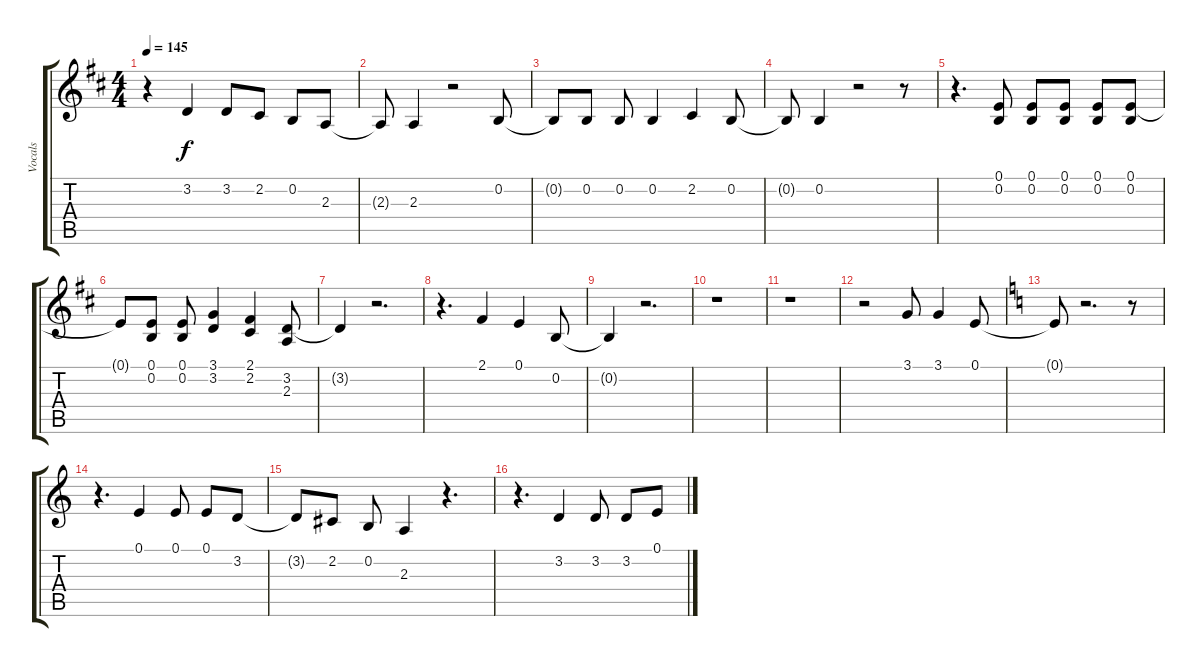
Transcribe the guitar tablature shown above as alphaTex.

\track ("Vocals" "Vocals") {instrument flute}
\staff {score tabs}
\tuning (E4 B3 G3 D3 A2 E2) {hide}
\ts (4 4)
\tempo 145
\clef g2
\ks d
r.4{dy f} 3.2.4 3.2.8 2.2.8 0.2.8 2.3.8 |
2.3{t}.8 2.3.4 r.2 0.2.8 |
0.2{t}.8 0.2.8 0.2.8 0.2.4 2.2.4 0.2.8 |
0.2{t}.8 0.2.4 r.2 r.8 |
r.4{d} (0.1 0.2).8 (0.1 0.2).8 (0.1 0.2).8 (0.1 0.2).8 (0.1 0.2).8 |
0.1{t}.8 (0.1 0.2).8 (0.1 0.2).8 (3.1 3.2).4 (2.1 2.2).4 (3.2 2.3).8 |
3.2{t}.4 r.2{d} |
r.4{d} 2.1.4 0.1.4 0.2.8 |
0.2{t}.4 r.2{d} |
r.1 |
r.1 |
r.2 3.1.8 3.1.4 0.1.8 |
\ks c
0.1{t}.8 r.2{d} r.8 |
r.4{d} 0.1.4 0.1.8 0.1.8 3.2.8 |
3.2{t}.8 2.2.8 0.2.8 2.3.4 r.4{d} |
r.4{d} 3.2.4 3.2.8 3.2.8 0.1.8
